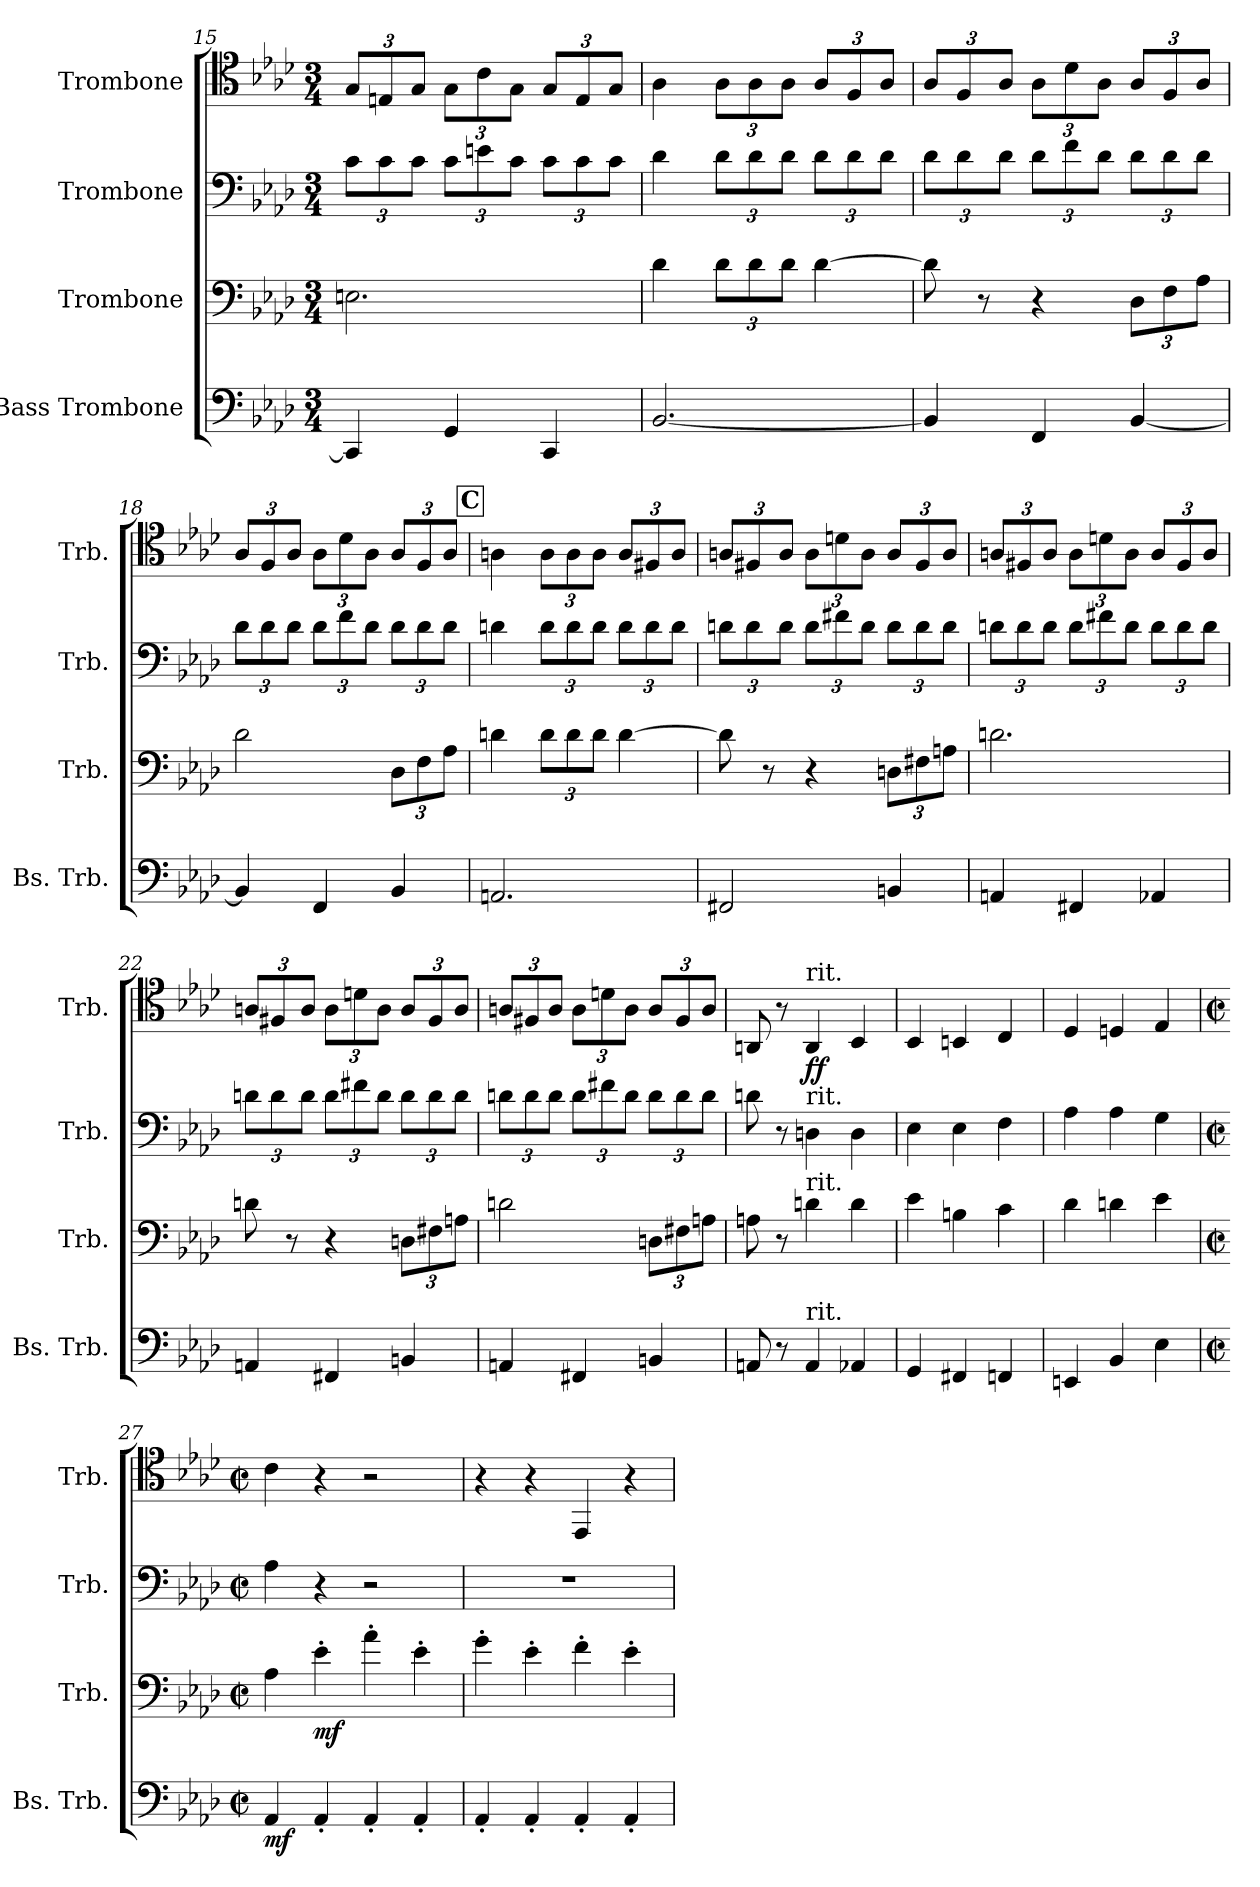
**kern	**dynam	**kern	**dynam	**kern	**kern	**dynam
*part4	*part4	*part3	*part3	*part2	*part1	*part1
*staff4	*staff4	*staff3	*staff3	*staff2	*staff1	*staff1
*I"Bass Trombone	*	*I"Trombone	*	*I"Trombone	*I"Trombone	*
*I'Bs. Trb.	*	*I'Trb.	*	*I'Trb.	*I'Trb.	*
*clefF4	*	*clefF4	*	*clefF4	*clefC4	*
*k[b-e-a-d-]	*	*k[b-e-a-d-]	*	*k[b-e-a-d-]	*k[b-e-a-d-]	*
*M3/4	*	*M3/4	*	*M3/4	*M3/4	*
*	*	*	*	*Xbrackettup	*Xbrackettup	*
=15	=15	=15	=15	=15	=15	=15
4CC/]	.	2.En\	.	12c\L	12G/L	.
.	.	.	.	12c\	12En/	.
.	.	.	.	12c\J	12G/J	.
4GG/	.	.	.	12c\L	12G\L	.
.	.	.	.	12en\	12c\	.
.	.	.	.	12c\J	12G\J	.
4CC/	.	.	.	12c\L	12G/L	.
.	.	.	.	12c\	12E/	.
.	.	.	.	12c\J	12G/J	.
!!LO:PB:g=z
=16	=16	=16	=16	=16	=16	=16
[2.BB-/	.	4d-\	.	4d-\	4A-\	.
*	*	*Xbrackettup	*	*	*	*
.	.	12d-\L	.	12d-\L	12A-\L	.
.	.	12d-\	.	12d-\	12A-\	.
.	.	12d-\J	.	12d-\J	12A-\J	.
.	.	[4d-\	.	12d-\L	12A-/L	.
.	.	.	.	12d-\	12F/	.
.	.	.	.	12d-\J	12A-/J	.
=17	=17	=17	=17	=17	=17	=17
4BB-/]	.	8d-\]	.	12d-\L	12A-/L	.
.	.	.	.	12d-\	12F/	.
.	.	8r	.	.	.	.
.	.	.	.	12d-\J	12A-/J	.
4FF/	.	4r	.	12d-\L	12A-\L	.
.	.	.	.	12f\	12d-\	.
.	.	.	.	12d-\J	12A-\J	.
[4BB-/	.	12D-\L	.	12d-\L	12A-/L	.
.	.	12F\	.	12d-\	12F/	.
.	.	12A-\J	.	12d-\J	12A-/J	.
=18	=18	=18	=18	=18	=18	=18
4BB-/]	.	2d-\	.	12d-\L	12A-/L	.
.	.	.	.	12d-\	12F/	.
.	.	.	.	12d-\J	12A-/J	.
4FF/	.	.	.	12d-\L	12A-\L	.
.	.	.	.	12f\	12d-\	.
.	.	.	.	12d-\J	12A-\J	.
4BB-/	.	12D-\L	.	12d-\L	12A-/L	.
.	.	12F\	.	12d-\	12F/	.
.	.	12A-\J	.	12d-\J	12A-/J	.
!!LO:REH:place=s1:a:fs=14:t=C
=19	=19	=19	=19	=19	=19	=19
2.AAn/	.	4dn\	.	4dn\	4An\	.
.	.	12d\L	.	12d\L	12A\L	.
.	.	12d\	.	12d\	12A\	.
.	.	12d\J	.	12d\J	12A\J	.
.	.	[4d\	.	12d\L	12A/L	.
.	.	.	.	12d\	12F#X/	.
.	.	.	.	12d\J	12A/J	.
!!LO:LB:g=z
=20	=20	=20	=20	=20	=20	=20
2FF#X/	.	8d\]	.	12dn\L	12An/L	.
.	.	.	.	12d\	12F#X/	.
.	.	8r	.	.	.	.
.	.	.	.	12d\J	12A/J	.
.	.	4r	.	12d\L	12A\L	.
.	.	.	.	12f#X\	12dn\	.
.	.	.	.	12d\J	12A\J	.
4BBn/	.	12Dn\L	.	12d\L	12A/L	.
.	.	12F#X\	.	12d\	12F#/	.
.	.	12An\J	.	12d\J	12A/J	.
=21	=21	=21	=21	=21	=21	=21
4AAn/	.	2.dn\	.	12dn\L	12An/L	.
.	.	.	.	12d\	12F#X/	.
.	.	.	.	12d\J	12A/J	.
4FF#X/	.	.	.	12d\L	12A\L	.
.	.	.	.	12f#X\	12dn\	.
.	.	.	.	12d\J	12A\J	.
4AA-X/	.	.	.	12d\L	12A/L	.
.	.	.	.	12d\	12F#/	.
.	.	.	.	12d\J	12A/J	.
=22	=22	=22	=22	=22	=22	=22
4AAn/	.	8dn\	.	12dn\L	12An/L	.
.	.	.	.	12d\	12F#X/	.
.	.	8r	.	.	.	.
.	.	.	.	12d\J	12A/J	.
4FF#X/	.	4r	.	12d\L	12A\L	.
.	.	.	.	12f#X\	12dn\	.
.	.	.	.	12d\J	12A\J	.
4BBn/	.	12Dn\L	.	12d\L	12A/L	.
.	.	12F#X\	.	12d\	12F#/	.
.	.	12An\J	.	12d\J	12A/J	.
=23	=23	=23	=23	=23	=23	=23
4AAn/	.	2dn\	.	12dn\L	12An/L	.
.	.	.	.	12d\	12F#X/	.
.	.	.	.	12d\J	12A/J	.
4FF#X/	.	.	.	12d\L	12A\L	.
.	.	.	.	12f#X\	12dn\	.
.	.	.	.	12d\J	12A\J	.
4BBn/	.	12Dn\L	.	12d\L	12A/L	.
.	.	12F#X\	.	12d\	12F#/	.
.	.	12An\J	.	12d\J	12A/J	.
!!LO:LB:g=z
=24	=24	=24	=24	=24	=24	=24
8AAn/	.	8An\	.	8dn\	8AAn/	.
8r	.	8r	.	8r	8r	.
!	!	!	!	!	!LO:TX:a:t=rit.	!
!	!	!	!	!LO:TX:a:t=rit.	!	!
!	!	!LO:TX:a:t=rit.	!	!	!	!
!LO:TX:a:t=rit.	!	!	!	!	!	!
!	!	!	!	!	!	!LO:DY:b
4AA/	.	4dn\	.	4Dn\	4AA/	ff
4AA-X/	.	4d\	.	4D\	4BB-/	.
=25	=25	=25	=25	=25	=25	=25
4GG/	.	4e-\	.	4E-\	4BB-/	.
4FF#X/	.	4Bn\	.	4E-\	4BBn/	.
4FFn/	.	4c\	.	4F\	4C/	.
=26	=26	=26	=26	=26	=26	=26
4EEn/	.	4d-\	.	4A-\	4D-/	.
4BB-/	.	4dn\	.	4A-\	4Dn/	.
4E-\	.	4e-\	.	4G\	4E-/	.
=27	=27	=27	=27	=27	=27	=27
!!LO:REH:place=s1:a:fs=14:t=D
*M2/2	*	*M2/2	*	*M2/2	*M2/2	*
*met(c|)	*	*met(c|)	*	*met(c|)	*met(c|)	*
*	*	*	*	*	*MM320	*
!	!LO:DY:b	!	!	!	!	!
4AA-/	mf	4A-\	.	4A-\	4c\	.
!	!	!	!LO:DY:b	!	!	!
4AA-'/	.	4e-'\	mf	4r	4r	.
4AA-'/	.	4a-'\	.	2r	2r	.
4AA-'/	.	4e-'\	.	.	.	.
=28	=28	=28	=28	=28	=28	=28
4AA-'/	.	4g'\	.	1r	4r	.
4AA-'/	.	4e-'\	.	.	4r	.
4AA-'/	.	4f'\	.	.	4EE-/	.
4AA-'/	.	4e-'\	.	.	4r	.
=	=	=	=	=	=	=
*-	*-	*-	*-	*-	*-	*-
